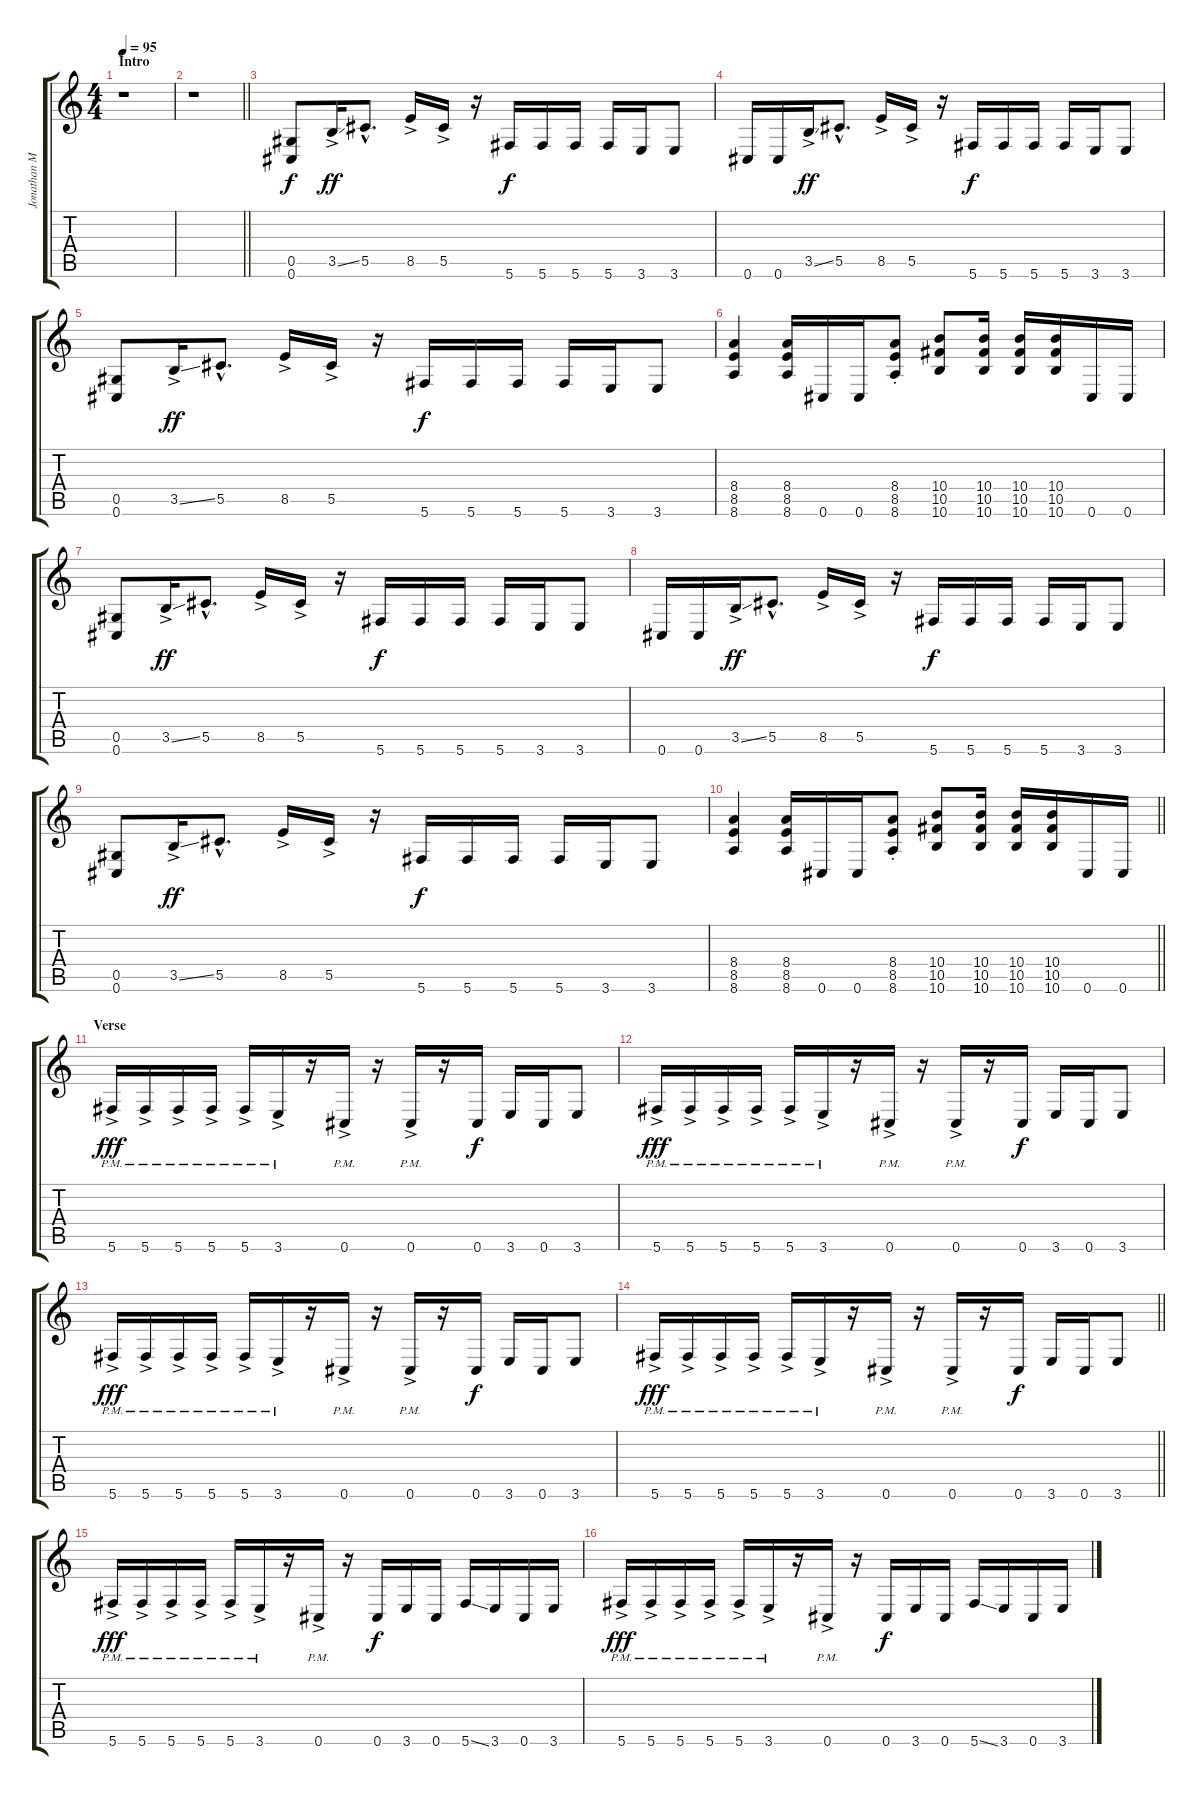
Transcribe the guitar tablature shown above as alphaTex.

\track ("Jonathan Montoya (Rhythm Guitar)" "Jonathan M") {instrument distortionguitar}
\staff {score tabs}
\tuning (Eb4 Bb3 Gb3 Db3 Ab2 Db2) {hide}
\ts (4 4)
\section ("" "Intro")
\tempo 95
\clef g2
\ks c
r.1{dy f instrument distortionguitar} |
\barLineRight lightlight
r.1 |
(0.5 0.6).8 3.5{ss ac}.16{dy ff} 5.5{hac}.8{d} 8.5{ac}.16 5.5{ac}.16 r.16 5.6.16{dy f} 5.6.16 5.6.16 5.6.16 3.6.16 3.6.8 |
0.6.16 0.6.16 3.5{ss ac}.16{dy ff} 5.5{hac}.8{d} 8.5{ac}.16 5.5{ac}.16 r.16 5.6.16{dy f} 5.6.16 5.6.16 5.6.16 3.6.16 3.6.8 |
(0.5 0.6).8 3.5{ss ac}.16{dy ff} 5.5{hac}.8{d} 8.5{ac}.16 5.5{ac}.16 r.16 5.6.16{dy f} 5.6.16 5.6.16 5.6.16 3.6.16 3.6.8 |
(8.4 8.5 8.6).4 (8.4 8.5 8.6).16 0.6.16 0.6.16 (8.4{st} 8.5{st} 8.6{st}).8 (10.4 10.5 10.6).8 (10.4 10.5 10.6).16 (10.4 10.5 10.6).16 (10.4 10.5 10.6).16 0.6.16 0.6.16 |
(0.5 0.6).8 3.5{ss ac}.16{dy ff} 5.5{hac}.8{d} 8.5{ac}.16 5.5{ac}.16 r.16 5.6.16{dy f} 5.6.16 5.6.16 5.6.16 3.6.16 3.6.8 |
0.6.16 0.6.16 3.5{ss ac}.16{dy ff} 5.5{hac}.8{d} 8.5{ac}.16 5.5{ac}.16 r.16 5.6.16{dy f} 5.6.16 5.6.16 5.6.16 3.6.16 3.6.8 |
(0.5 0.6).8 3.5{ss ac}.16{dy ff} 5.5{hac}.8{d} 8.5{ac}.16 5.5{ac}.16 r.16 5.6.16{dy f} 5.6.16 5.6.16 5.6.16 3.6.16 3.6.8 |
\barLineRight lightlight
(8.4 8.5 8.6).4 (8.4 8.5 8.6).16 0.6.16 0.6.16 (8.4{st} 8.5{st} 8.6{st}).8 (10.4 10.5 10.6).8 (10.4 10.5 10.6).16 (10.4 10.5 10.6).16 (10.4 10.5 10.6).16 0.6.16 0.6.16 |
\section ("" "Verse")
5.6{ac pm}.16{dy fff} 5.6{ac pm}.16 5.6{ac pm}.16 5.6{ac pm}.16 5.6{ac pm}.16 3.6{ac pm}.16 r.16 0.6{ac pm}.16 r.16 0.6{ac pm}.16 r.16 0.6.16{dy f} 3.6.16 0.6.16 3.6.8 |
5.6{ac pm}.16{dy fff} 5.6{ac pm}.16 5.6{ac pm}.16 5.6{ac pm}.16 5.6{ac pm}.16 3.6{ac pm}.16 r.16 0.6{ac pm}.16 r.16 0.6{ac pm}.16 r.16 0.6.16{dy f} 3.6.16 0.6.16 3.6.8 |
5.6{ac pm}.16{dy fff} 5.6{ac pm}.16 5.6{ac pm}.16 5.6{ac pm}.16 5.6{ac pm}.16 3.6{ac pm}.16 r.16 0.6{ac pm}.16 r.16 0.6{ac pm}.16 r.16 0.6.16{dy f} 3.6.16 0.6.16 3.6.8 |
\barLineRight lightlight
5.6{ac pm}.16{dy fff} 5.6{ac pm}.16 5.6{ac pm}.16 5.6{ac pm}.16 5.6{ac pm}.16 3.6{ac pm}.16 r.16 0.6{ac pm}.16 r.16 0.6{ac pm}.16 r.16 0.6.16{dy f} 3.6.16 0.6.16 3.6.8 |
5.6{ac pm}.16{dy fff} 5.6{ac pm}.16 5.6{ac pm}.16 5.6{ac pm}.16 5.6{ac pm}.16 3.6{ac pm}.16 r.16 0.6{ac pm}.16 r.16 0.6.16{dy f} 3.6.16 0.6.16 5.6{ss}.16 3.6.16 0.6.16 3.6.16 |
5.6{ac pm}.16{dy fff} 5.6{ac pm}.16 5.6{ac pm}.16 5.6{ac pm}.16 5.6{ac pm}.16 3.6{ac pm}.16 r.16 0.6{ac pm}.16 r.16 0.6.16{dy f} 3.6.16 0.6.16 5.6{ss}.16 3.6.16 0.6.16 3.6.16
